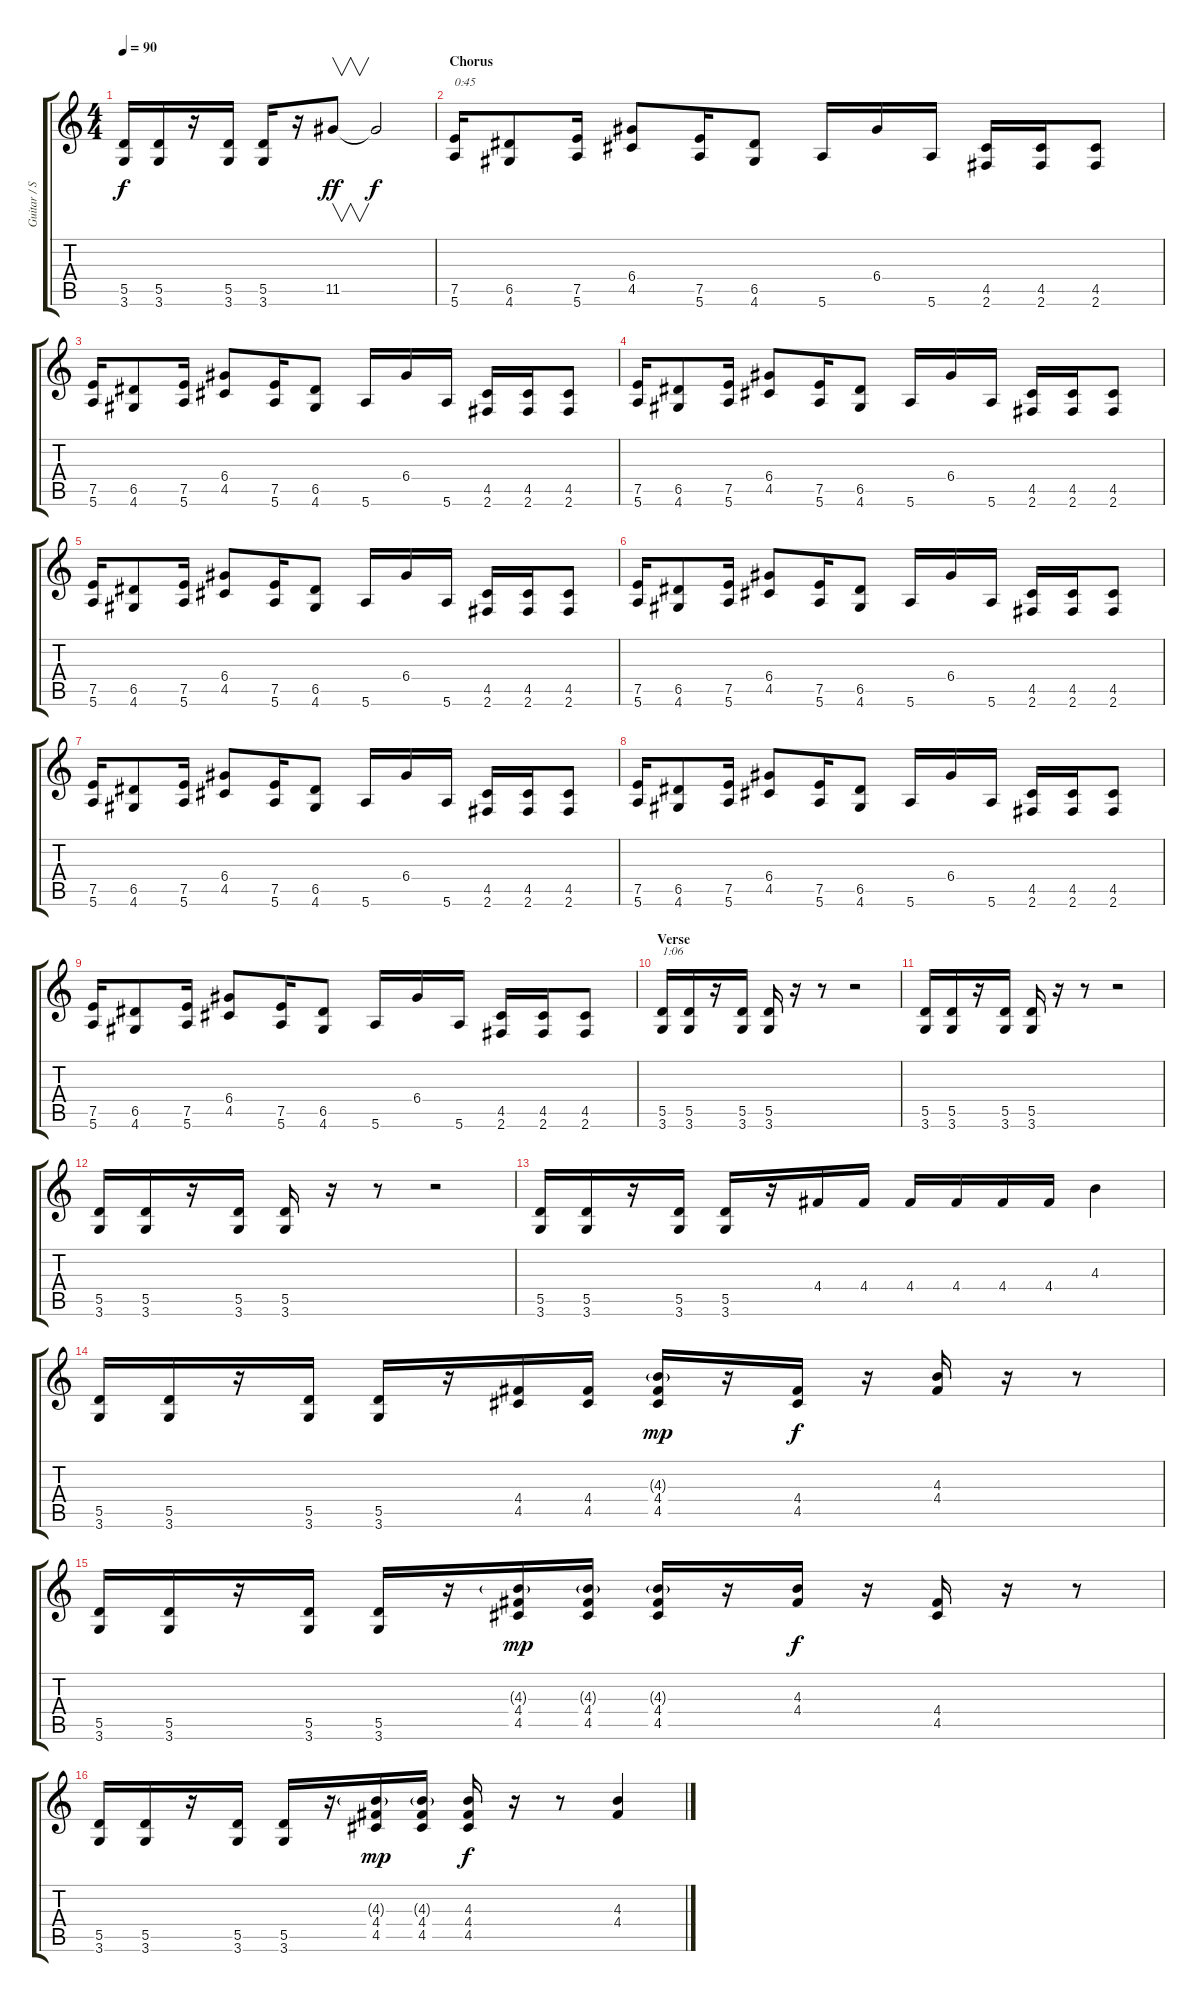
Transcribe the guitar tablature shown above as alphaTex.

\track ("Guitar / Steph Carpenter" "Guitar / S") {instrument overdrivenguitar}
\staff {score tabs}
\tuning (E4 B3 G3 D3 A2 E2) {hide}
\ts (4 4)
\tempo 90
\clef g2
\ks c
(5.5 3.6).16{dy f instrument overdrivenguitar} (5.5 3.6).16 r.16 (5.5 3.6).16 (5.5 3.6).16 r.16 11.5.8{v dy ff} 11.5{t}.2{dy f} |
\section ("" "Chorus")
(7.5 5.6).16{txt "0:45"} (6.5 4.6).8 (7.5 5.6).16 (6.4 4.5).8 (7.5 5.6).16 (6.5 4.6).8 5.6.16 6.4.16 5.6.16 (4.5 2.6).16 (4.5 2.6).16 (4.5 2.6).8 |
(7.5 5.6).16 (6.5 4.6).8 (7.5 5.6).16 (6.4 4.5).8 (7.5 5.6).16 (6.5 4.6).8 5.6.16 6.4.16 5.6.16 (4.5 2.6).16 (4.5 2.6).16 (4.5 2.6).8 |
(7.5 5.6).16 (6.5 4.6).8 (7.5 5.6).16 (6.4 4.5).8 (7.5 5.6).16 (6.5 4.6).8 5.6.16 6.4.16 5.6.16 (4.5 2.6).16 (4.5 2.6).16 (4.5 2.6).8 |
(7.5 5.6).16 (6.5 4.6).8 (7.5 5.6).16 (6.4 4.5).8 (7.5 5.6).16 (6.5 4.6).8 5.6.16 6.4.16 5.6.16 (4.5 2.6).16 (4.5 2.6).16 (4.5 2.6).8 |
(7.5 5.6).16 (6.5 4.6).8 (7.5 5.6).16 (6.4 4.5).8 (7.5 5.6).16 (6.5 4.6).8 5.6.16 6.4.16 5.6.16 (4.5 2.6).16 (4.5 2.6).16 (4.5 2.6).8 |
(7.5 5.6).16 (6.5 4.6).8 (7.5 5.6).16 (6.4 4.5).8 (7.5 5.6).16 (6.5 4.6).8 5.6.16 6.4.16 5.6.16 (4.5 2.6).16 (4.5 2.6).16 (4.5 2.6).8 |
(7.5 5.6).16 (6.5 4.6).8 (7.5 5.6).16 (6.4 4.5).8 (7.5 5.6).16 (6.5 4.6).8 5.6.16 6.4.16 5.6.16 (4.5 2.6).16 (4.5 2.6).16 (4.5 2.6).8 |
(7.5 5.6).16 (6.5 4.6).8 (7.5 5.6).16 (6.4 4.5).8 (7.5 5.6).16 (6.5 4.6).8 5.6.16 6.4.16 5.6.16 (4.5 2.6).16 (4.5 2.6).16 (4.5 2.6).8 |
\section ("" "Verse")
(5.5 3.6).16{txt "1:06"} (5.5 3.6).16 r.16 (5.5 3.6).16 (5.5 3.6).16 r.16 r.8 r.2 |
(5.5 3.6).16 (5.5 3.6).16 r.16 (5.5 3.6).16 (5.5 3.6).16 r.16 r.8 r.2 |
(5.5 3.6).16 (5.5 3.6).16 r.16 (5.5 3.6).16 (5.5 3.6).16 r.16 r.8 r.2 |
(5.5 3.6).16 (5.5 3.6).16 r.16 (5.5 3.6).16 (5.5 3.6).16 r.16 4.4.16{instrument guitarharmonics} 4.4.16 4.4.16 4.4.16 4.4.16 4.4.16 4.3.4 |
(5.5 3.6).16{instrument overdrivenguitar} (5.5 3.6).16 r.16 (5.5 3.6).16 (5.5 3.6).16 r.16 (4.4 4.5).16{instrument guitarharmonics} (4.4 4.5).16 (4.3{g} 4.4 4.5).16{dy mp} r.16 (4.4 4.5).16{dy f} r.16 (4.3 4.4).16 r.16 r.8 |
(5.5 3.6).16{instrument overdrivenguitar} (5.5 3.6).16 r.16 (5.5 3.6).16 (5.5 3.6).16 r.16 (4.3{g} 4.4 4.5).16{dy mp instrument guitarharmonics} (4.3{g} 4.4 4.5).16 (4.3{g} 4.4 4.5).16 r.16 (4.3 4.4).16{dy f} r.16 (4.4 4.5).16 r.16 r.8 |
(5.5 3.6).16{instrument overdrivenguitar} (5.5 3.6).16 r.16 (5.5 3.6).16 (5.5 3.6).16 r.16 (4.3{g} 4.4 4.5).16{dy mp instrument guitarharmonics} (4.3{g} 4.4 4.5).16 (4.3 4.4 4.5).16{dy f} r.16 r.8 (4.3 4.4).4
